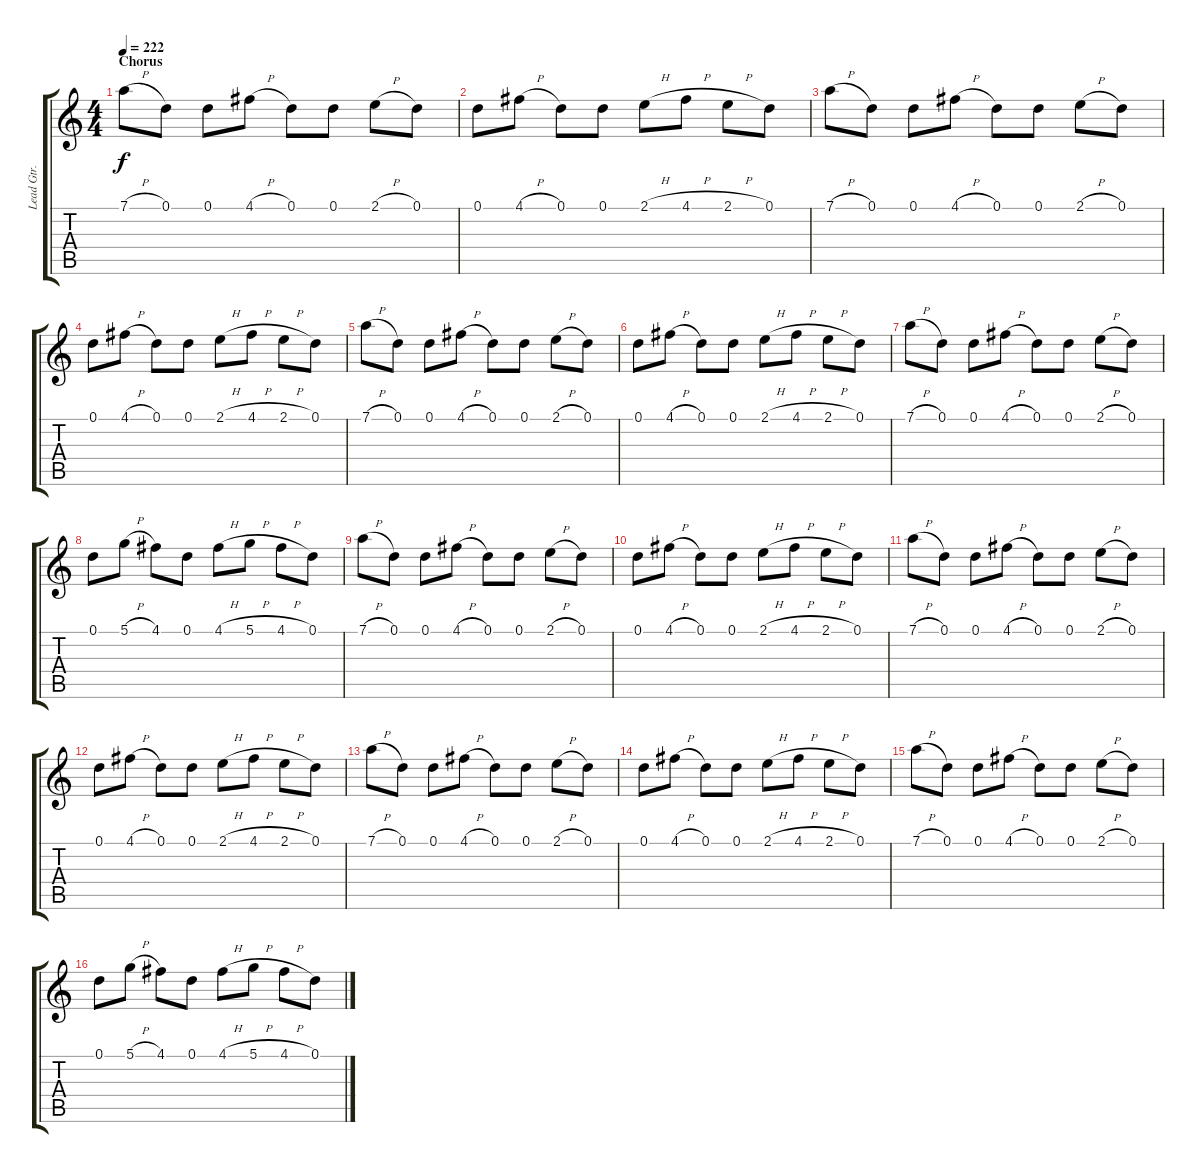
\track ("Lead Gtr. Drop C" "Lead Gtr. ") {instrument distortionguitar}
\staff {score tabs}
\tuning (D4 A3 F3 C3 G2 C2) {hide}
\ts (4 4)
\section ("" "Chorus")
\tempo 222
\clef g2
\ks c
7.1{h}.8{dy f} 0.1.8 0.1.8 4.1{h}.8 0.1.8 0.1.8 2.1{h}.8 0.1.8 |
0.1.8 4.1{h}.8 0.1.8 0.1.8 2.1{h}.8 4.1{h}.8 2.1{h}.8 0.1.8 |
7.1{h}.8 0.1.8 0.1.8 4.1{h}.8 0.1.8 0.1.8 2.1{h}.8 0.1.8 |
0.1.8 4.1{h}.8 0.1.8 0.1.8 2.1{h}.8 4.1{h}.8 2.1{h}.8 0.1.8 |
7.1{h}.8 0.1.8 0.1.8 4.1{h}.8 0.1.8 0.1.8 2.1{h}.8 0.1.8 |
0.1.8 4.1{h}.8 0.1.8 0.1.8 2.1{h}.8 4.1{h}.8 2.1{h}.8 0.1.8 |
7.1{h}.8 0.1.8 0.1.8 4.1{h}.8 0.1.8 0.1.8 2.1{h}.8 0.1.8 |
0.1.8 5.1{h}.8 4.1.8 0.1.8 4.1{h}.8 5.1{h}.8 4.1{h}.8 0.1.8 |
7.1{h}.8 0.1.8 0.1.8 4.1{h}.8 0.1.8 0.1.8 2.1{h}.8 0.1.8 |
0.1.8 4.1{h}.8 0.1.8 0.1.8 2.1{h}.8 4.1{h}.8 2.1{h}.8 0.1.8 |
7.1{h}.8 0.1.8 0.1.8 4.1{h}.8 0.1.8 0.1.8 2.1{h}.8 0.1.8 |
0.1.8 4.1{h}.8 0.1.8 0.1.8 2.1{h}.8 4.1{h}.8 2.1{h}.8 0.1.8 |
7.1{h}.8 0.1.8 0.1.8 4.1{h}.8 0.1.8 0.1.8 2.1{h}.8 0.1.8 |
0.1.8 4.1{h}.8 0.1.8 0.1.8 2.1{h}.8 4.1{h}.8 2.1{h}.8 0.1.8 |
7.1{h}.8 0.1.8 0.1.8 4.1{h}.8 0.1.8 0.1.8 2.1{h}.8 0.1.8 |
0.1.8 5.1{h}.8 4.1.8 0.1.8 4.1{h}.8 5.1{h}.8 4.1{h}.8 0.1.8
